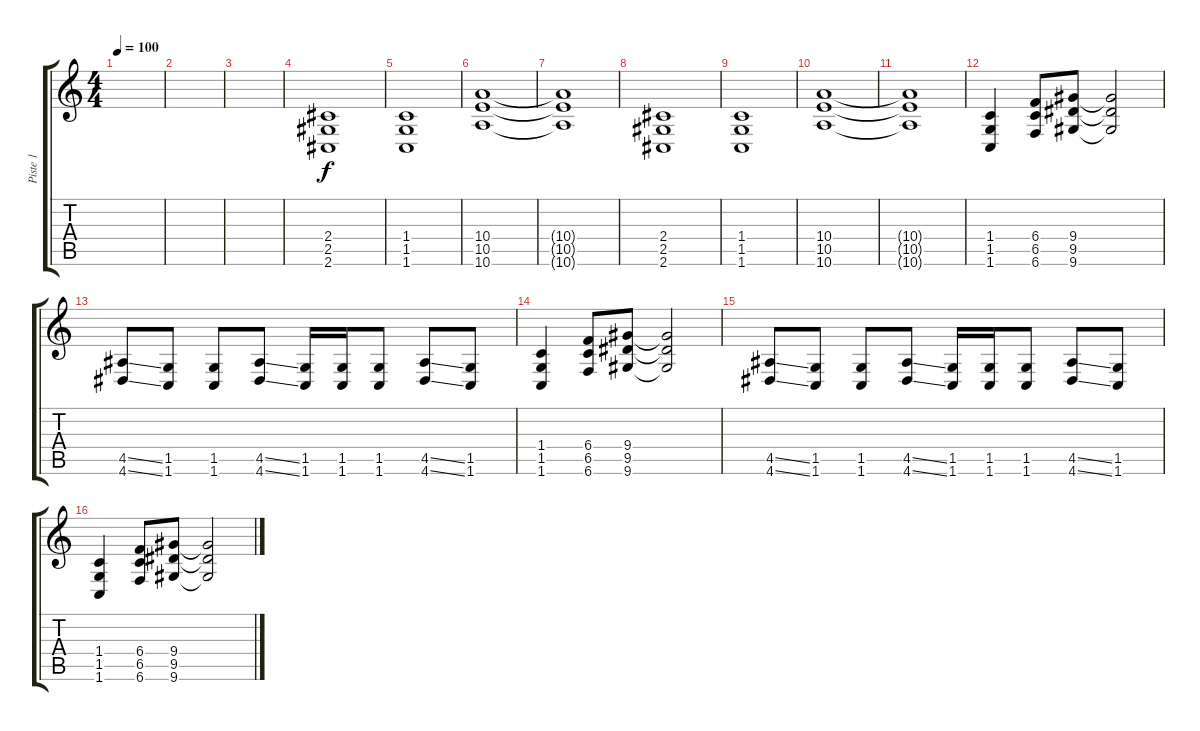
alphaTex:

\track ("Piste 1" "Piste 1") {instrument distortionguitar}
\staff {score tabs}
\tuning (Db4 Ab3 E3 B2 Gb2 B1) {hide}
\ts (4 4)
\tempo 100
\clef g2
\ks c
|
|
|
(2.4 2.5 2.6).1 |
(1.4 1.5 1.6).1 |
(10.4 10.5 10.6).1 |
(10.4{t} 10.5{t} 10.6{t}).1 |
(2.4 2.5 2.6).1 |
(1.4 1.5 1.6).1 |
(10.4 10.5 10.6).1 |
(10.4{t} 10.5{t} 10.6{t}).1 |
(1.4 1.5 1.6).4 (6.4 6.5 6.6).8 (9.4 9.5 9.6).8 (9.4{t} 9.5{t} 9.6{t}).2 |
(4.5{ss} 4.6{ss}).8 (1.5 1.6).8 (1.5 1.6).8 (4.5{ss} 4.6{ss}).8 (1.5 1.6).16 (1.5 1.6).16 (1.5 1.6).8 (4.5{ss} 4.6{ss}).8 (1.5 1.6).8 |
(1.4 1.5 1.6).4 (6.4 6.5 6.6).8 (9.4 9.5 9.6).8 (9.4{t} 9.5{t} 9.6{t}).2 |
(4.5{ss} 4.6{ss}).8 (1.5 1.6).8 (1.5 1.6).8 (4.5{ss} 4.6{ss}).8 (1.5 1.6).16 (1.5 1.6).16 (1.5 1.6).8 (4.5{ss} 4.6{ss}).8 (1.5 1.6).8 |
(1.4 1.5 1.6).4 (6.4 6.5 6.6).8 (9.4 9.5 9.6).8 (9.4{t} 9.5{t} 9.6{t}).2
